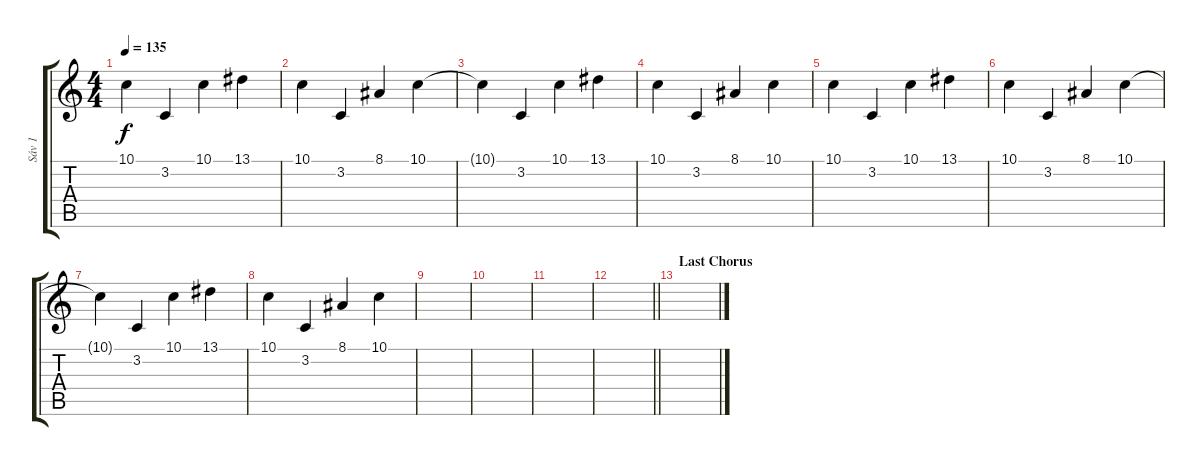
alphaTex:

\track ("Sáv 1" "Sáv 1") {instrument lead1square}
\staff {score tabs}
\tuning (D4 A3 F3 C3 G2 C2) {hide}
\ts (4 4)
\tempo 135
\clef g2
\ks c
10.1.4{dy f} 3.2.4 10.1.4 13.1.4 |
10.1.4 3.2.4 8.1.4 10.1.4 |
10.1{t}.4 3.2.4 10.1.4 13.1.4 |
10.1.4 3.2.4 8.1.4 10.1.4 |
10.1.4 3.2.4 10.1.4 13.1.4 |
10.1.4 3.2.4 8.1.4 10.1.4 |
10.1{t}.4 3.2.4 10.1.4 13.1.4 |
10.1.4 3.2.4 8.1.4 10.1.4 |
|
|
|
\barLineRight lightlight
|
\section ("" "Last Chorus")
